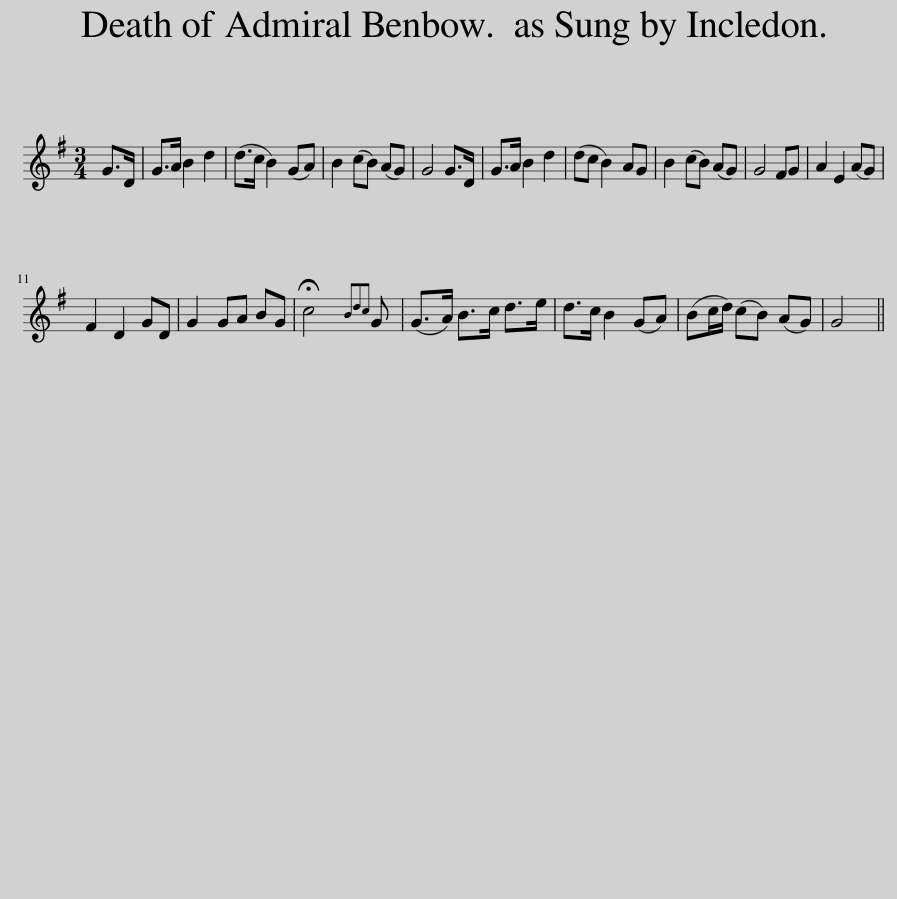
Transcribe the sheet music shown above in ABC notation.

X:1
L:1/8
M:3/4
I:linebreak $
K:G
V:1 treble
V:1
 G>D | G>A B2 d2 | (d>c B2) (GA) | B2 (cB) (AG) | G4 G>D | %5
 G>A B2 d2 | (dc B2) AG | B2 (cB) (AG) | G4 FG | A2 E2 (AG) |$ %10
 F2 D2 GD | G2 GA BG | !fermata!c4{Bdc} G | (G>A) B>c d>e | d>c B2 (GA) | %15
 (Bc/d/) (cB) (AG) | G4 || %17
